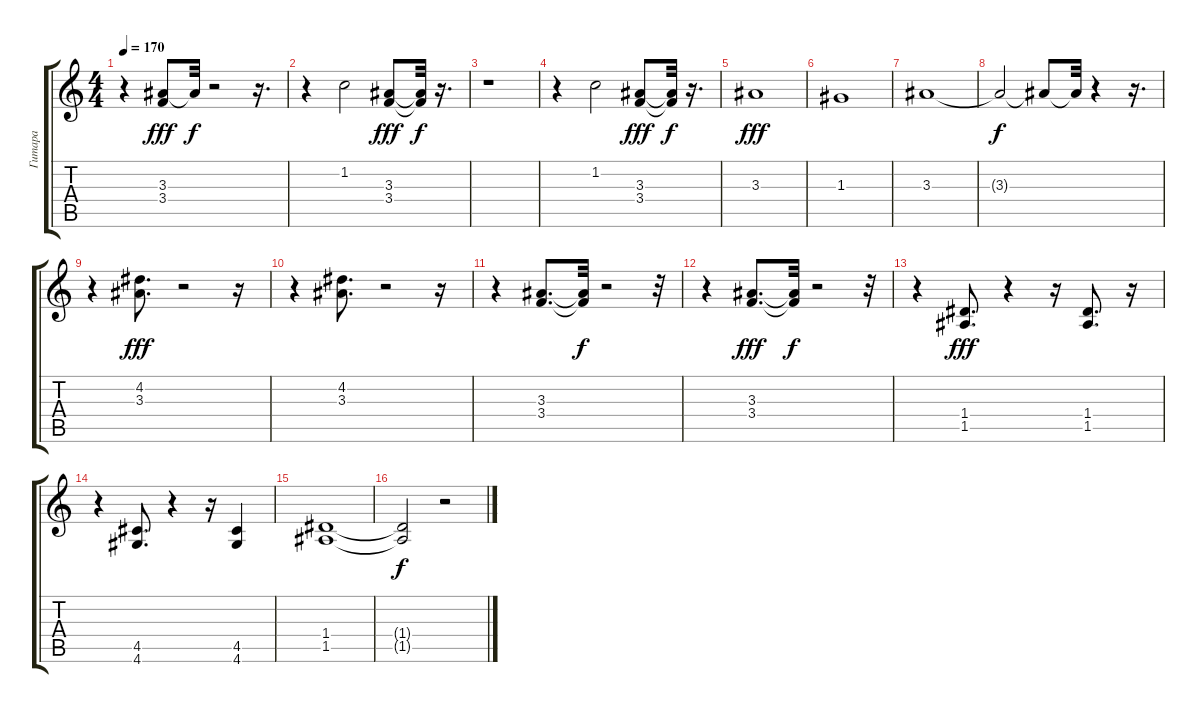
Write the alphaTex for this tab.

\track ("Гитара" "Гитара") {instrument overdrivenguitar}
\staff {score tabs}
\tuning (E4 B3 G3 D3 A2 E2) {hide}
\ts (4 4)
\tempo 170
\clef g2
\ks c
r.4{dy f} (3.3 3.4).8{dy fff} 3.3{t}.32{dy f} r.2 r.16{d} |
r.4 1.2.2 (3.3 3.4).8{dy fff} (3.3{t} 3.4{t}).32{dy f} r.16{d} |
r.1 |
r.4 1.2.2 (3.3 3.4).8{dy fff} (3.3{t} 3.4{t}).32{dy f} r.16{d} |
3.3.1{dy fff} |
1.3.1 |
3.3.1 |
3.3{t}.2{dy f} 3.3{t}.8 3.3{t}.32 r.4 r.16{d} |
r.4 (4.2 3.3).8{d dy fff} r.2 r.16 |
r.4 (4.2 3.3).8{d} r.2 r.16 |
r.4 (3.3 3.4).8{d} (3.3{t} 3.4{t}).32{dy f} r.2 r.32 |
r.4 (3.3 3.4).8{d dy fff} (3.3{t} 3.4{t}).32{dy f} r.2 r.32 |
r.4 (1.4 1.5).8{d dy fff} r.4 r.16 (1.4 1.5).8{d} r.16 |
r.4 (4.5 4.6).8{d} r.4 r.16 (4.5 4.6).4 |
(1.4 1.5).1 |
(1.4{t} 1.5{t}).2{dy f} r.2
